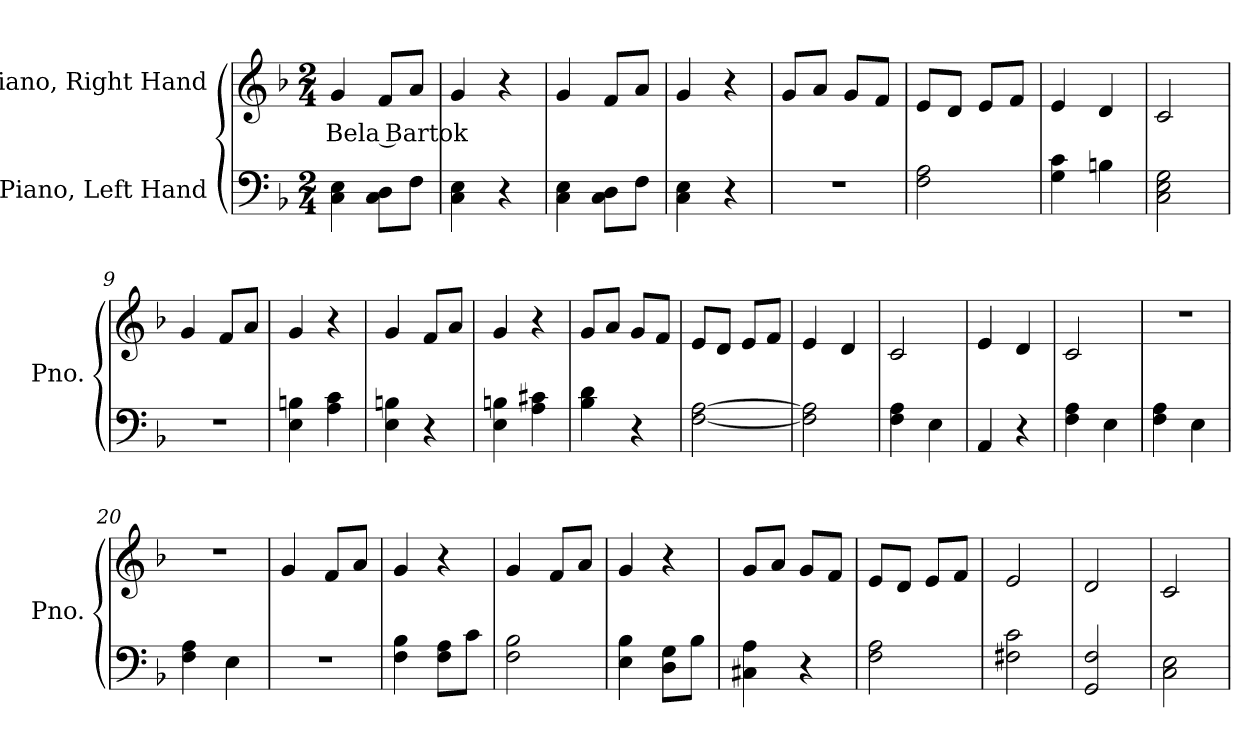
**kern	**kern	**text
*part2	*part1	*part1
*staff2	*staff1	*staff1
*I"Piano, Left Hand	*I"Piano, Right Hand	*
*I'Pno.	*I'Pno.	*
*clefF4	*clefG2	*
*k[b-]	*k[b-]	*
*M2/4	*M2/4	*
*MM100	*MM100	*
=1	=1	=1
!	!	!LO:LY:b
4C\ 4E\	4g/	Bela Bartok
8C\ 8D\L	8f/L	.
8F\J	8a/J	.
=2	=2	=2
4C\ 4E\	4g/	.
4r	4r	.
=3	=3	=3
4C\ 4E\	4g/	.
8C\ 8D\L	8f/L	.
8F\J	8a/J	.
=4	=4	=4
4C\ 4E\	4g/	.
4r	4r	.
=5	=5	=5
2r	8g/L	.
.	8a/J	.
.	8g/L	.
.	8f/J	.
=6	=6	=6
2F\ 2A\	8e/L	.
.	8d/J	.
.	8e/L	.
.	8f/J	.
=7	=7	=7
4G\ 4c\	4e/	.
4Bn\	4d/	.
=8	=8	=8
2C\ 2E\ 2G\	2c/	.
!!LO:LB:g=z
=9	=9	=9
2r	4g/	.
.	8f/L	.
.	8a/J	.
=10	=10	=10
4E\ 4Bn\	4g/	.
4A\ 4c\	4r	.
=11	=11	=11
4E\ 4Bn\	4g/	.
4r	8f/L	.
.	8a/J	.
=12	=12	=12
4E\ 4Bn\	4g/	.
4A\ 4c#X\	4r	.
=13	=13	=13
4B-\ 4d\	8g/L	.
.	8a/J	.
4r	8g/L	.
.	8f/J	.
=14	=14	=14
[2F\ [2A\	8e/L	.
.	8d/J	.
.	8e/L	.
.	8f/J	.
=15	=15	=15
2F\] 2A\]	4e/	.
.	4d/	.
=16	=16	=16
4F\ 4A\	2c/	.
4E\	.	.
=17	=17	=17
4AA/	4e/	.
4r	4d/	.
=18	=18	=18
4F\ 4A\	2c/	.
4E\	.	.
=19	=19	=19
4F\ 4A\	2r	.
4E\	.	.
!!LO:LB:g=z
=20	=20	=20
4F\ 4A\	2r	.
4E\	.	.
=21	=21	=21
2r	4g/	.
.	8f/L	.
.	8a/J	.
=22	=22	=22
4F\ 4B-\	4g/	.
8F\ 8A\L	4r	.
8c\J	.	.
=23	=23	=23
2F\ 2B-\	4g/	.
.	8f/L	.
.	8a/J	.
=24	=24	=24
4E\ 4B-\	4g/	.
8D\ 8G\L	4r	.
8B-\J	.	.
=25	=25	=25
4C#X\ 4A\	8g/L	.
.	8a/J	.
4r	8g/L	.
.	8f/J	.
=26	=26	=26
2F\ 2A\	8e/L	.
.	8d/J	.
.	8e/L	.
.	8f/J	.
=27	=27	=27
2F#X\ 2c\	2e/	.
=28	=28	=28
2GG/ 2F/	2d/	.
=29	=29	=29
2C\ 2E\	2c/	.
=	=	=
*-	*-	*-
